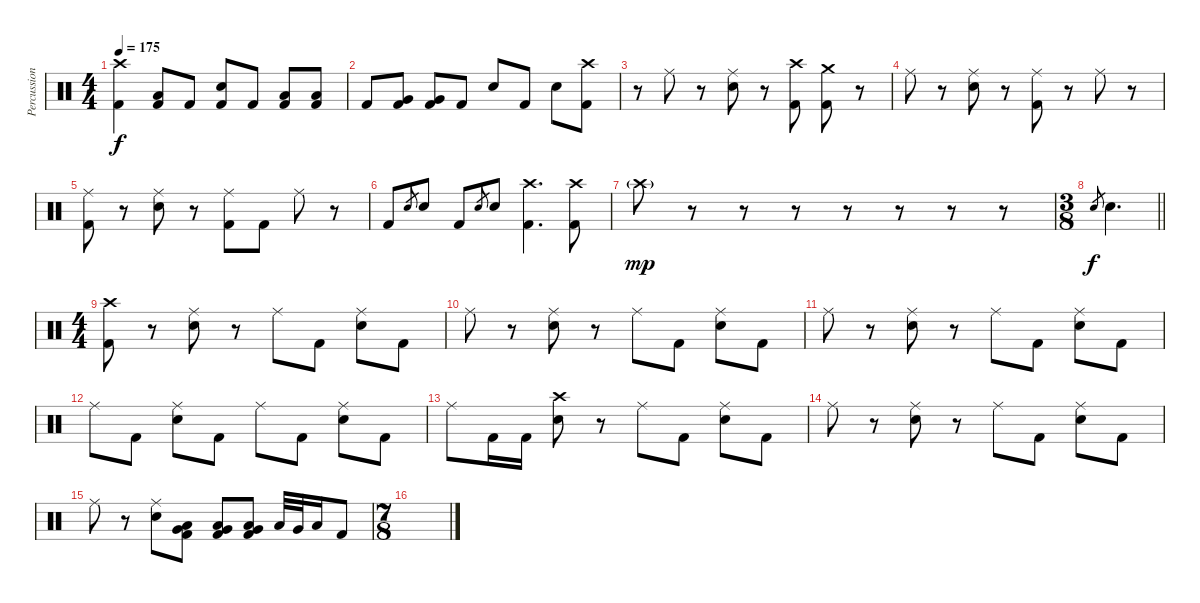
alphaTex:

\track ("Percussion" "Percussion") {instrument percussion}
\staff {score}
\articulation defaults
\ts (4 4)
\tempo 175
\clef neutral
\ks c
("Crash high (hit)" "Kick (hit) 2").4{dy f} ("Low Tom (hit)" "Kick (hit) 2").8 "Kick (hit) 2".8 ("Electric Snare (hit)" "Kick (hit) 2").8 "Kick (hit) 2".8 ("Low Tom (hit)" "Kick (hit) 2").8 ("Low Tom (hit)" "Kick (hit) 2").8 |
"Kick (hit) 2".8 ("Very Low Tom (hit)" "Kick (hit) 2").8 ("Very Low Tom (hit)" "Kick (hit) 2").8 "Kick (hit) 2".8 "Electric Snare (hit)".8 "Kick (hit) 2".8 "Electric Snare (hit)".8 ("Crash high (hit)" "Kick (hit) 2").8 |
r.8 "Ride (middle)".8 r.8 ("Ride (middle)" "Electric Snare (hit)").8 r.8 ("Crash high (hit)" "Kick (hit) 2").8 ("Crash medium (hit)" "Kick (hit) 2").8 r.8 |
"Ride (middle)".8 r.8 ("Ride (middle)" "Electric Snare (hit)").8 r.8 ("Ride (middle)" "Kick (hit) 2").8 r.8 "Ride (middle)".8 r.8 |
("Ride (middle)" "Kick (hit) 2").8 r.8 ("Ride (middle)" "Electric Snare (hit)").8 r.8 ("Ride (middle)" "Kick (hit) 2").8 "Kick (hit) 2".8 "Ride (middle)".8 r.8 |
"Kick (hit) 2".8 "Electric Snare (hit)".8{gr} "Electric Snare (hit)".8 "Kick (hit) 2".8 "Electric Snare (hit)".8{gr} "Electric Snare (hit)".8 ("Crash high (hit)" "Kick (hit) 2").4{d} ("Crash high (hit)" "Kick (hit) 2").8 |
"Crash high (hit)"{g}.8{dy mp volume 0} r.8 r.8 r.8 r.8 r.8{volume 16} r.8 r.8 |
\ts (3 8)
\barLineRight lightlight "Electric Snare (hit)".8{gr dy f} "Electric Snare (hit)".4{d}
|
\ts (4 4)
("Crash high (hit)" "Kick (hit) 2").8{volume 16} r.8 ("Ride (middle)" "Electric Snare (hit)").8 r.8 "Ride (middle)".8 "Kick (hit) 2".8 ("Ride (middle)" "Electric Snare (hit)").8 "Kick (hit) 2".8 |
"Ride (middle)".8 r.8 ("Ride (middle)" "Electric Snare (hit)").8 r.8 "Ride (middle)".8 "Kick (hit) 2".8 ("Ride (middle)" "Electric Snare (hit)").8 "Kick (hit) 2".8 |
"Ride (middle)".8 r.8 ("Ride (middle)" "Electric Snare (hit)").8 r.8 "Ride (middle)".8 "Kick (hit) 2".8 ("Ride (middle)" "Electric Snare (hit)").8 "Kick (hit) 2".8 |
"Ride (middle)".8 "Kick (hit) 2".8 ("Ride (middle)" "Electric Snare (hit)").8 "Kick (hit) 2".8 "Ride (middle)".8 "Kick (hit) 2".8 ("Ride (middle)" "Electric Snare (hit)").8 "Kick (hit) 2".8 |
"Ride (middle)".8 "Kick (hit) 2".16 "Kick (hit) 2".16 ("Crash high (hit)" "Electric Snare (hit)").8 r.8 "Ride (middle)".8 "Kick (hit) 2".8 ("Ride (middle)" "Electric Snare (hit)").8 "Kick (hit) 2".8 |
"Ride (middle)".8 r.8 ("Ride (middle)" "Electric Snare (hit)").8 r.8 "Ride (middle)".8 "Kick (hit) 2".8 ("Ride (middle)" "Electric Snare (hit)").8 "Kick (hit) 2".8 |
"Ride (middle)".8 r.8 ("Ride (middle)" "Electric Snare (hit)").8 ("Low Floor Tom (hit)" "Very Low Tom (hit)" "Kick (hit) 2").8 ("Low Floor Tom (hit)" "Very Low Tom (hit)" "Kick (hit) 2").8 ("Low Floor Tom (hit)" "Very Low Tom (hit)" "Kick (hit) 2").8 "Low Tom (hit)".32 "Very Low Tom (hit)".32 "Low Floor Tom (hit)".16 "Kick (hit) 2".8 |
\ts (7 8)
